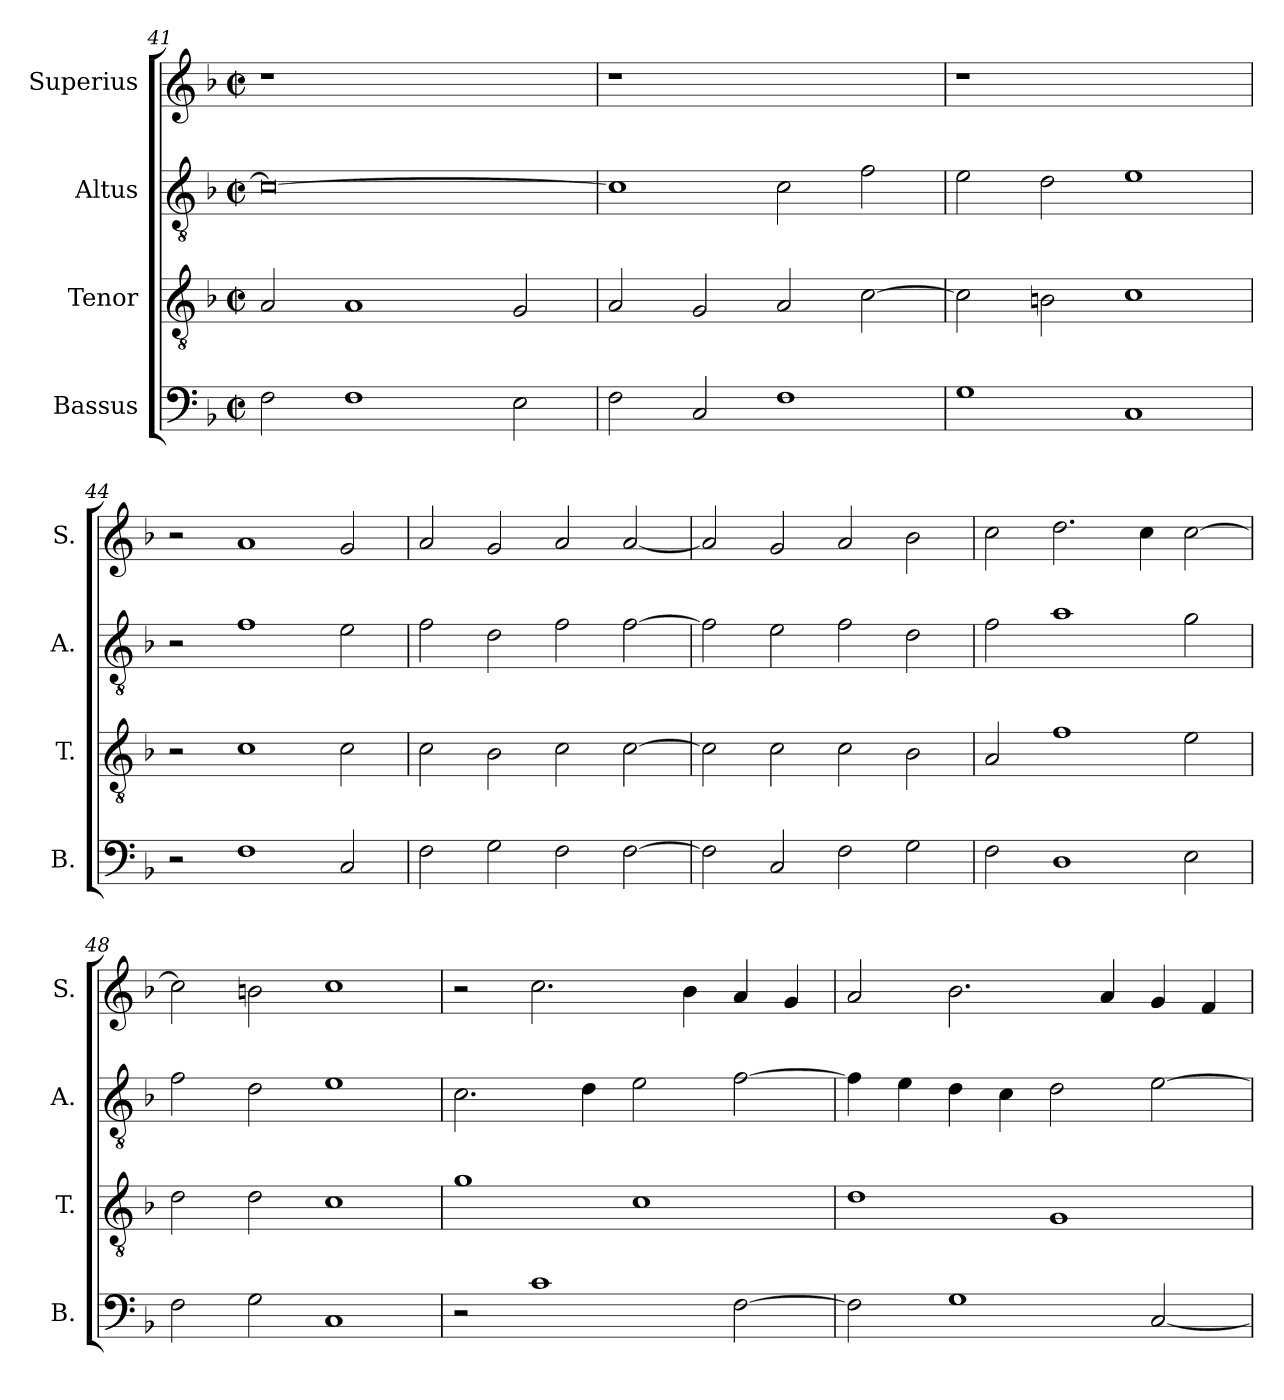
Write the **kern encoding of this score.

**kern	**kern	**kern	**kern
*part4	*part3	*part2	*part1
*staff4	*staff3	*staff2	*staff1
*I"Bassus	*I"Tenor	*I"Altus	*I"Superius
*I'B.	*I'T.	*I'A.	*I'S.
*clefF4	*clefGv2	*clefGv2	*clefG2
*	*ITrd7c12	*ITrd7c12	*
*k[b-]	*k[b-]	*k[b-]	*k[b-]
*F:	*F:	*F:	*F:
*M2/2	*M2/2	*M2/2	*M2/2
*met(c|)	*met(c|)	*met(c|)	*met(c|)
=41	=41	=41	=41
!	!	!	!LO:N:vis=1
2Fi\	2AAi/	0Ci_>	1r
1Fi	1AAi	.	.
.	.	.	1ryy
2Ei\	2GGi/	.	.
=42	=42	=42	=42
!	!	!	!LO:N:vis=1
2Fi\	2AAi/	1Ci]	1r
2Ci/	2GGi/	.	.
1Fi	2AAi/	2Ci\	1ryy
.	[>2Ci\	2Fi\	.
=43	=43	=43	=43
!	!	!	!LO:N:vis=1
1Gi	2Ci\]	2Ei\	1r
.	2BBni\	2Di\	.
1Ci	1Ci	1Ei	1ryy
!!LO:LB:g=z
=44	=44	=44	=44
2r	2r	2r	2r
1Fi	1Ci	1Fi	1ai
2Ci/	2Ci\	2Ei\	2gi/
=45	=45	=45	=45
2Fi\	2Ci\	2Fi\	2ai/
2Gi\	2BB-i\	2Di\	2gi/
2Fi\	2Ci\	2Fi\	2ai/
[>2Fi\	[>2Ci\	[>2Fi\	[<2ai/
=46	=46	=46	=46
2Fi\]	2Ci\]	2Fi\]	2ai/]
2Ci/	2Ci\	2Ei\	2gi/
2Fi\	2Ci\	2Fi\	2ai/
2Gi\	2BB-i\	2Di\	2b-i\
=47	=47	=47	=47
2Fi\	2AAi/	2Fi\	2cci\
1Di	1Fi	1Ai	2.ddi\
.	.	.	4cci\
2Ei\	2Ei\	2Gi\	[>2cci\
=48	=48	=48	=48
2Fi\	2Di\	2Fi\	2cci\]
2Gi\	2Di\	2Di\	2bni\
1Ci	1Ci	1Ei	1cci
!!LO:PB:g=z
=49	=49	=49	=49
2r	1Gi	2.Ci\	2r
1ci	.	.	2.cci\
.	.	4Di\	.
.	1Ci	2Ei\	.
.	.	.	4b-i\
[>2Fi\	.	[>2Fi\	4ai/
.	.	.	4gi/
=50	=50	=50	=50
2Fi\]	1Di	4Fi\]	2ai/
.	.	4Ei\	.
1Gi	.	4Di\	2.b-i\
.	.	4Ci\	.
.	1GGi	2Di\	.
.	.	.	4ai/
[<2Ci/	.	[>2Ei\	4gi/
.	.	.	4fi/
=	=	=	=
*-	*-	*-	*-
